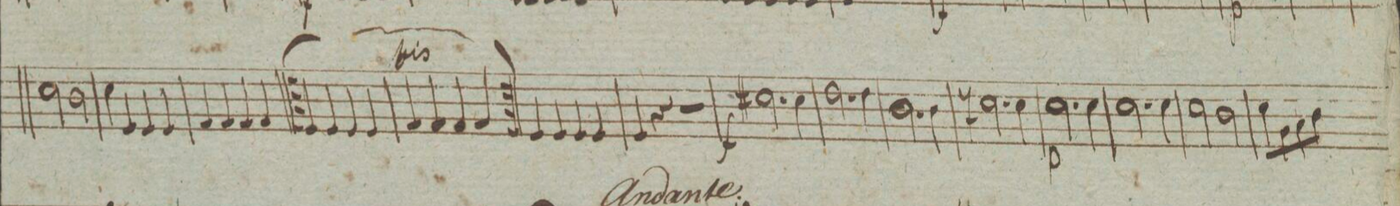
**kern	**dynam
*I"Oboe II	*
*clefG2	*
*k[]	*
*met(c|)	*
*M2/2	*
2cc\	.
2b\	.
=41	=41
4cc\	.
4e/	.
4e/	.
4e/	.
=42	=42
4f/	.
4f/	.
4f/	.
4f/	.
=43	=43
4e/	.
4e/	.
4e/	.
4e/	.
=44	=44
4f/	.
4f/	.
4f/	.
4f/	.
=45	=45
4e/yy	.
4e/yy	.
4e/yy	.
4e/yy	.
=46	=46
4f/yy	.
4f/yy	.
4f/yy	.
4f/yy	.
=47	=47
4e/	.
4e/	.
4e/	.
4e/	.
=48	=48
4e/	.
4r	.
2r	.
=49	=49
2.cc#X\	f
4cc#\	.
=50	=50
2.dd\	.
4dd\	.
=51	=51
2.b\	.
4b\	.
=52	=52
2.ccn\	.
4cc\	.
=53	=53
2.cc\	p
4cc\	.
=54	=54
2.cc\	.
4cc\	.
=55	=55
2cc\	.
2b\	.
=56	=56
8cc\L	.
8g\	.
8a\	.
8b\J	.
*-	*-
